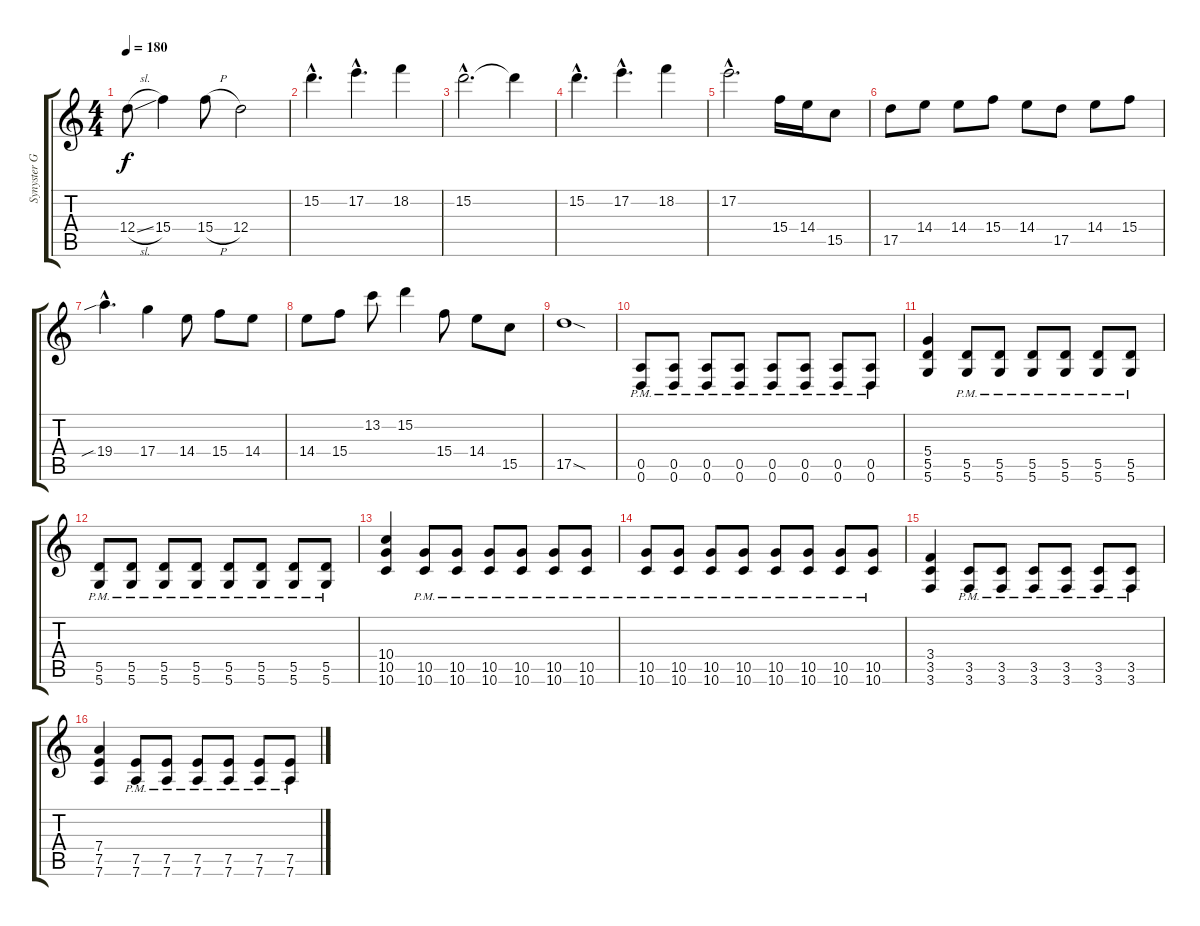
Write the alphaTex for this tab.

\track ("Synyster Gates" "Synyster G") {instrument overdrivenguitar}
\staff {score tabs}
\tuning (E4 B3 G3 D3 A2 D2) {hide}
\ts (4 4)
\tempo 180
\clef g2
\ks c
12.4{sl}.8{dy f} 15.4.4 15.4{h}.8 12.4.2 |
15.2{hac}.4{d} 17.2{hac}.4{d} 18.2.4 |
15.2{hac}.2{d} 15.2{t}.4 |
15.2{hac}.4{d} 17.2{hac}.4{d} 18.2.4 |
17.2{hac}.2{d} 15.4.16 14.4.16 15.5.8 |
17.5.8 14.4.8 14.4.8 15.4.8 14.4.8 17.5.8 14.4.8 15.4.8 |
19.4{sib hac}.4{d} 17.4.4 14.4.8 15.4.8 14.4.8 |
14.4.8 15.4.8 13.2.8 15.2.4 15.4.8 14.4.8 15.5.8 |
17.5{sod}.1 |
(0.5{pm} 0.6{pm}).8{instrument overdrivenguitar} (0.5{pm} 0.6{pm}).8 (0.5{pm} 0.6{pm}).8 (0.5{pm} 0.6{pm}).8 (0.5{pm} 0.6{pm}).8 (0.5{pm} 0.6{pm}).8 (0.5{pm} 0.6{pm}).8 (0.5{pm} 0.6{pm}).8 |
(5.4 5.5 5.6).4 (5.5{pm} 5.6{pm}).8 (5.5{pm} 5.6{pm}).8 (5.5{pm} 5.6{pm}).8 (5.5{pm} 5.6{pm}).8 (5.5{pm} 5.6{pm}).8 (5.5{pm} 5.6{pm}).8 |
(5.5{pm} 5.6{pm}).8 (5.5{pm} 5.6{pm}).8 (5.5{pm} 5.6{pm}).8 (5.5{pm} 5.6{pm}).8 (5.5{pm} 5.6{pm}).8 (5.5{pm} 5.6{pm}).8 (5.5{pm} 5.6{pm}).8 (5.5{pm} 5.6{pm}).8 |
(10.4 10.5 10.6).4 (10.5{pm} 10.6{pm}).8 (10.5{pm} 10.6{pm}).8 (10.5{pm} 10.6{pm}).8 (10.5{pm} 10.6{pm}).8 (10.5{pm} 10.6{pm}).8 (10.5{pm} 10.6{pm}).8 |
(10.5{pm} 10.6{pm}).8 (10.5{pm} 10.6{pm}).8 (10.5{pm} 10.6{pm}).8 (10.5{pm} 10.6{pm}).8 (10.5{pm} 10.6{pm}).8 (10.5{pm} 10.6{pm}).8 (10.5{pm} 10.6{pm}).8 (10.5{pm} 10.6{pm}).8 |
(3.4 3.5 3.6).4 (3.5{pm} 3.6{pm}).8 (3.5{pm} 3.6{pm}).8 (3.5{pm} 3.6{pm}).8 (3.5{pm} 3.6{pm}).8 (3.5{pm} 3.6{pm}).8 (3.5{pm} 3.6{pm}).8 |
(7.4 7.5 7.6).4 (7.5{pm} 7.6{pm}).8 (7.5{pm} 7.6{pm}).8 (7.5{pm} 7.6{pm}).8 (7.5{pm} 7.6{pm}).8 (7.5{pm} 7.6{pm}).8 (7.5{pm} 7.6{pm}).8
